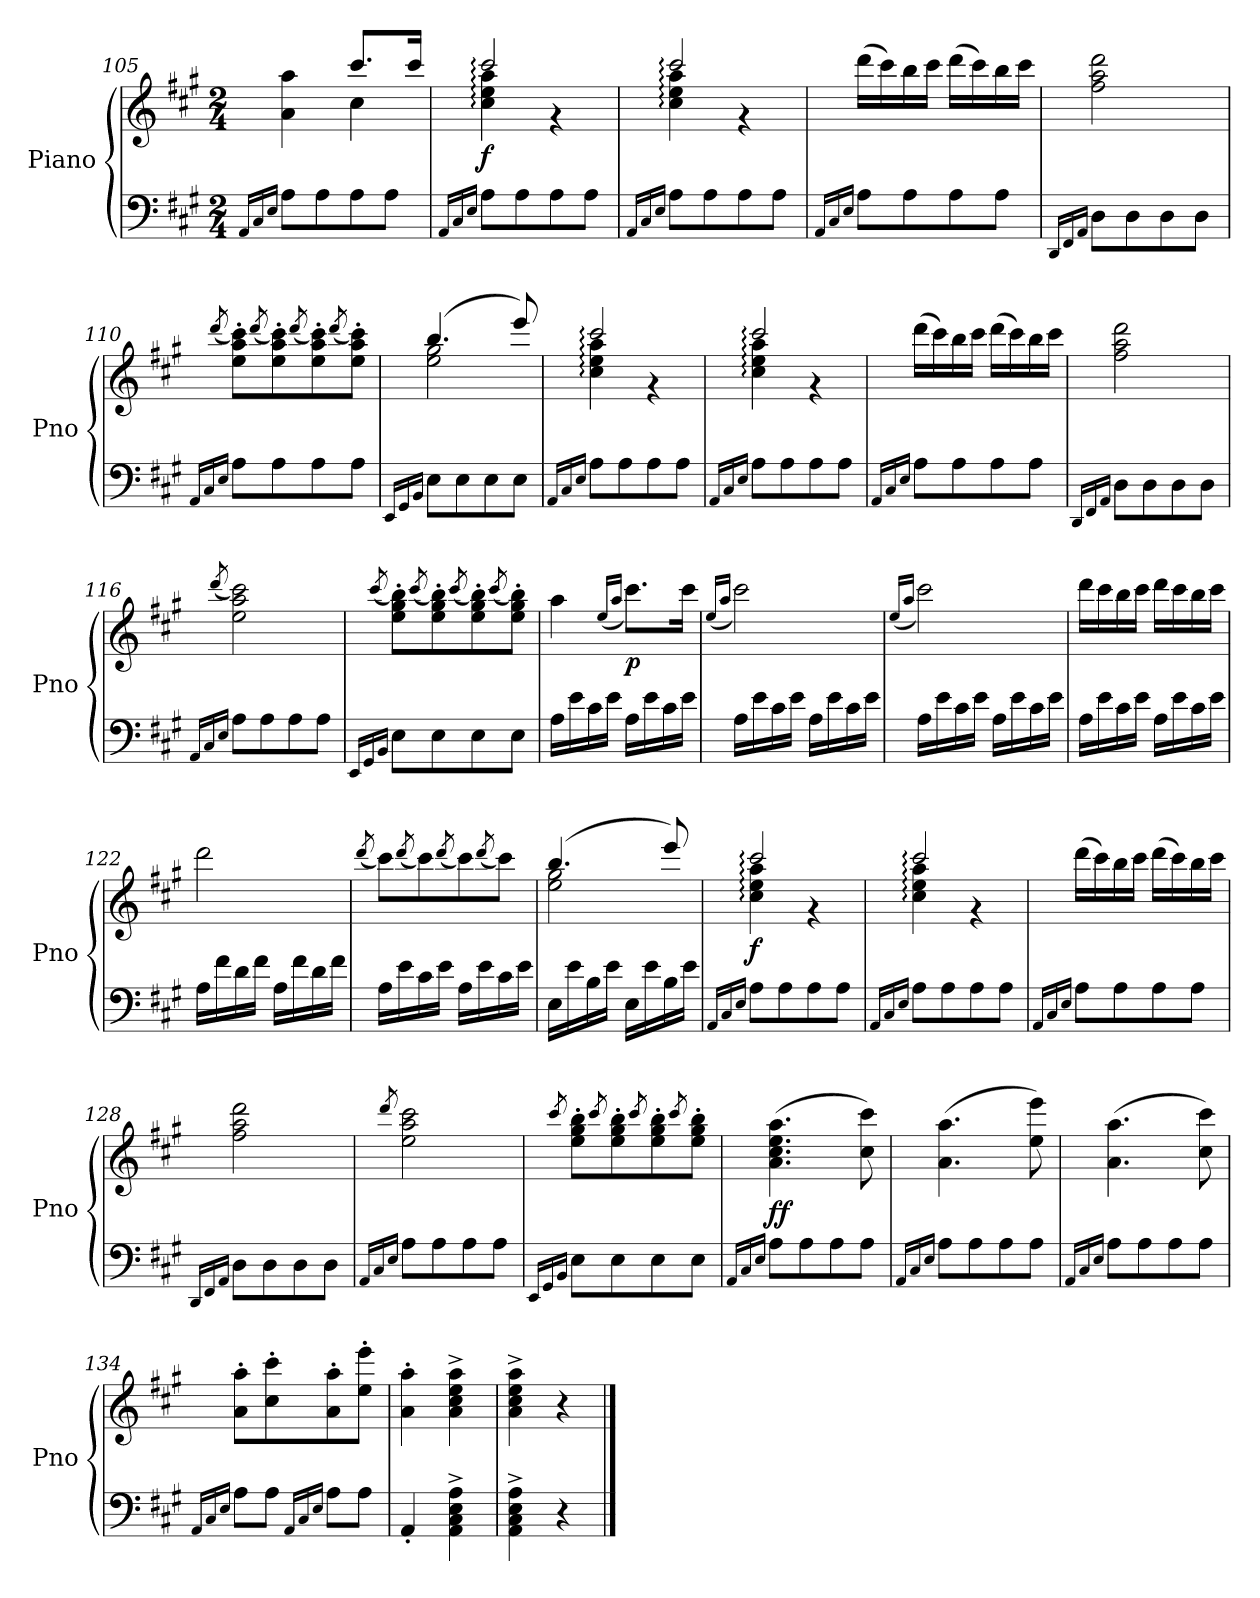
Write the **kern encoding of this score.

**kern	**kern	**dynam
*part1	*part1	*part1
*staff2	*staff1	*staff1/2
*I"Piano	*	*
*I'Pno	*	*
*clefF4	*clefG2	*
*k[f#c#g#]	*k[f#c#g#]	*
*A:	*A:	*
*M2/4	*M2/4	*
=105	=105	=105
16qAA/LL	.	.
16qC#/	.	.
16qE/JJ	.	.
*	*^	*
8A\L	4a\ 4aa\	4ryy	.
8A\	.	.	.
8A\	4cc#\	8.ccc#/L	.
8A\J	.	.	.
.	.	16ccc#/Jk	.
=106	=106	=106	=106
16qAA/LL	.	.	.
16qC#/	.	.	.
16qE/JJ	.	.	.
!	!	!	!LO:DY:b
8A\L	2ccc#:/	4cc#\: 4ee\: 4aa\:	f
8A\	.	.	.
8A\	.	4r	.
8A\J	.	.	.
=107	=107	=107	=107
16qAA/LL	.	.	.
16qC#/	.	.	.
16qE/JJ	.	.	.
8A\L	2ccc#:/	4cc#\: 4ee\: 4aa\:	.
8A\	.	.	.
8A\	.	4r	.
8A\J	.	.	.
*	*v	*v	*
!!LO:LB:g=z
=108	=108	=108
16qAA/LL	.	.
16qC#/	.	.
16qE/JJ	.	.
8A\L	(16ddd\LL	.
.	16ccc#\)	.
8A\	16bb\	.
.	16ccc#\JJ	.
8A\	(16ddd\LL	.
.	16ccc#\)	.
8A\J	16bb\	.
.	16ccc#\JJ	.
=109	=109	=109
16qDD/LL	.	.
16qFF#/	.	.
16qAA/JJ	.	.
8D\L	2ff#\ 2aa\ 2ddd\	.
8D\	.	.
8D\	.	.
8D\J	.	.
=110	=110	=110
16qAA/LL	.	.
16qC#/	.	.
16qE/JJ	(8qddd/	.
8A\L	8ee\' 8aa\' 8ccc#\'L)	.
.	(8qddd/	.
8A\	8ee\' 8aa\' 8ccc#\')	.
.	(8qddd/	.
8A\	8ee\' 8aa\' 8ccc#\')	.
.	(8qddd/	.
8A\J	8ee\' 8aa\' 8ccc#\'J)	.
=111	=111	=111
16qEE/LL	.	.
16qGG#/	.	.
16qBB/JJ	.	.
*	*^	*
8E\L	(4.bb/	2ee\ 2gg#\	.
8E\	.	.	.
8E\	.	.	.
8E\J	8eee/)	.	.
!!LO:LB:g=z	!!
=112	=112	=112	=112
16qAA/LL	.	.	.
16qC#/	.	.	.
16qE/JJ	.	.	.
8A\L	2ccc#:/	4cc#\: 4ee\: 4aa\:	.
8A\	.	.	.
8A\	.	4r	.
8A\J	.	.	.
=113	=113	=113	=113
16qAA/LL	.	.	.
16qC#/	.	.	.
16qE/JJ	.	.	.
8A\L	2ccc#:/	4cc#\: 4ee\: 4aa\:	.
8A\	.	.	.
8A\	.	4r	.
8A\J	.	.	.
*	*v	*v	*
=114	=114	=114
16qAA/LL	.	.
16qC#/	.	.
16qE/JJ	.	.
8A\L	(16ddd\LL	.
.	16ccc#\)	.
8A\	16bb\	.
.	16ccc#\JJ	.
8A\	(16ddd\LL	.
.	16ccc#\)	.
8A\J	16bb\	.
.	16ccc#\JJ	.
=115	=115	=115
16qDD/LL	.	.
16qFF#/	.	.
16qAA/JJ	.	.
8D\L	2ff#\ 2aa\ 2ddd\	.
8D\	.	.
8D\	.	.
8D\J	.	.
=116	=116	=116
16qAA/LL	.	.
16qC#/	.	.
16qE/JJ	(8qddd/	.
8A\L	2ee\ 2aa\ 2ccc#\)	.
8A\	.	.
8A\	.	.
8A\J	.	.
!!LO:PB:g=z
=117	=117	=117
16qEE/LL	.	.
16qGG#/	.	.
16qBB/JJ	(8qccc#/	.
8E\L	8ee\' 8gg#\' 8bb\'L)	.
.	(8qccc#/	.
8E\	8ee\' 8gg#\' 8bb\')	.
.	(8qccc#/	.
8E\	8ee\' 8gg#\' 8bb\')	.
.	(8qccc#/	.
8E\J	8ee\' 8gg#\' 8bb\'J)	.
=118	=118	=118
16A\LL	4aa\	.
16e\	.	.
16c#\	.	.
16e\JJ	.	.
.	(16qee/LL	.
.	16qaa/JJ	.
!	!	!LO:DY:b
16A\LL	8.ccc#\L)	p
16e\	.	.
16c#\	.	.
16e\JJ	16ccc#\Jk	.
=119	=119	=119
.	(16qee/LL	.
.	16qaa/JJ	.
16A\LL	2ccc#\)	.
16e\	.	.
16c#\	.	.
16e\JJ	.	.
16A\LL	.	.
16e\	.	.
16c#\	.	.
16e\JJ	.	.
=120	=120	=120
.	(16qee/LL	.
.	16qaa/JJ	.
16A\LL	2ccc#\)	.
16e\	.	.
16c#\	.	.
16e\JJ	.	.
16A\LL	.	.
16e\	.	.
16c#\	.	.
16e\JJ	.	.
!!LO:LB:g=z
=121	=121	=121
16A\LL	16ddd\LL	.
16e\	16ccc#\	.
16c#\	16bb\	.
16e\JJ	16ccc#\JJ	.
16A\LL	16ddd\LL	.
16e\	16ccc#\	.
16c#\	16bb\	.
16e\JJ	16ccc#\JJ	.
=122	=122	=122
16A\LL	2ddd\	.
16f#\	.	.
16d\	.	.
16f#\JJ	.	.
16A\LL	.	.
16f#\	.	.
16d\	.	.
16f#\JJ	.	.
=123	=123	=123
.	(8qddd/	.
16A\LL	8ccc#\L)	.
16e\	.	.
.	(8qddd/	.
16c#\	8ccc#\)	.
16e\JJ	.	.
.	(8qddd/	.
16A\LL	8ccc#\)	.
16e\	.	.
.	(8qddd/	.
16c#\	8ccc#\J)	.
16e\JJ	.	.
=124	=124	=124
*	*^	*
16E\LL	(4.bb/	2ee\ 2gg#\	.
16e\	.	.	.
16B\	.	.	.
16e\JJ	.	.	.
16E\LL	.	.	.
16e\	.	.	.
16B\	8eee/)	.	.
16e\JJ	.	.	.
!!LO:LB:g=z	!!
=125	=125	=125	=125
16qAA/LL	.	.	.
16qC#/	.	.	.
16qE/JJ	.	.	.
!	!	!	!LO:DY:b
8A\L	2ccc#:/	4cc#\: 4ee\: 4aa\:	f
8A\	.	.	.
8A\	.	4r	.
8A\J	.	.	.
=126	=126	=126	=126
16qAA/LL	.	.	.
16qC#/	.	.	.
16qE/JJ	.	.	.
8A\L	2ccc#:/	4cc#\: 4ee\: 4aa\:	.
8A\	.	.	.
8A\	.	4r	.
8A\J	.	.	.
*	*v	*v	*
=127	=127	=127
16qAA/LL	.	.
16qC#/	.	.
16qE/JJ	.	.
8A\L	(16ddd\LL	.
.	16ccc#\)	.
8A\	16bb\	.
.	16ccc#\JJ	.
8A\	(16ddd\LL	.
.	16ccc#\)	.
8A\J	16bb\	.
.	16ccc#\JJ	.
=128	=128	=128
16qDD/LL	.	.
16qFF#/	.	.
16qAA/JJ	.	.
8D\L	2ff#\ 2aa\ 2ddd\	.
8D\	.	.
8D\	.	.
8D\J	.	.
=129	=129	=129
16qAA/LL	.	.
16qC#/	.	.
16qE/JJ	8qddd/	.
8A\L	2ee\ 2aa\ 2ccc#\	.
8A\	.	.
8A\	.	.
8A\J	.	.
!!LO:LB:g=z
=130	=130	=130
16qEE/LL	.	.
16qGG#/	.	.
16qBB/JJ	8qccc#/	.
8E\L	8ee\' 8gg#\' 8bb\'L	.
.	8qccc#/	.
8E\	8ee\' 8gg#\' 8bb\'	.
.	8qccc#/	.
8E\	8ee\' 8gg#\' 8bb\'	.
.	8qccc#/	.
8E\J	8ee\' 8gg#\' 8bb\'J	.
=131	=131	=131
16qAA/LL	.	.
16qC#/	.	.
16qE/JJ	.	.
!	!	!LO:DY:b
8A\L	(4.a\ 4.cc#\ 4.ee\ 4.aa\	ff
8A\	.	.
8A\	.	.
8A\J	8cc#\ 8ccc#\)	.
=132	=132	=132
16qAA/LL	.	.
16qC#/	.	.
16qE/JJ	.	.
8A\L	(4.a\ 4.aa\	.
8A\	.	.
8A\	.	.
8A\J	8ee\ 8eee\)	.
=133	=133	=133
16qAA/LL	.	.
16qC#/	.	.
16qE/JJ	.	.
8A\L	(4.a\ 4.aa\	.
8A\	.	.
8A\	.	.
8A\J	8cc#\ 8ccc#\)	.
!!LO:LB:g=z
=134	=134	=134
16qAA/LL	.	.
16qC#/	.	.
16qE/JJ	.	.
8A\L	8a\' 8aa\'L	.
8A\J	8cc#\' 8ccc#\'	.
16qAA/LL	.	.
16qC#/	.	.
16qE/JJ	.	.
8A\L	8a\' 8aa\'	.
8A\J	8ee\' 8eee\'J	.
=135	=135	=135
4AA'/	4a\' 4aa\'	.
4AA\^ 4C#\^ 4E\^ 4A\^	4a\^ 4cc#\^ 4ee\^ 4aa\^	.
=136	=136	=136
4AA\^ 4C#\^ 4E\^ 4A\^	4a\^ 4cc#\^ 4ee\^ 4aa\^	.
4r	4r	.
==	==	==
*-	*-	*-
